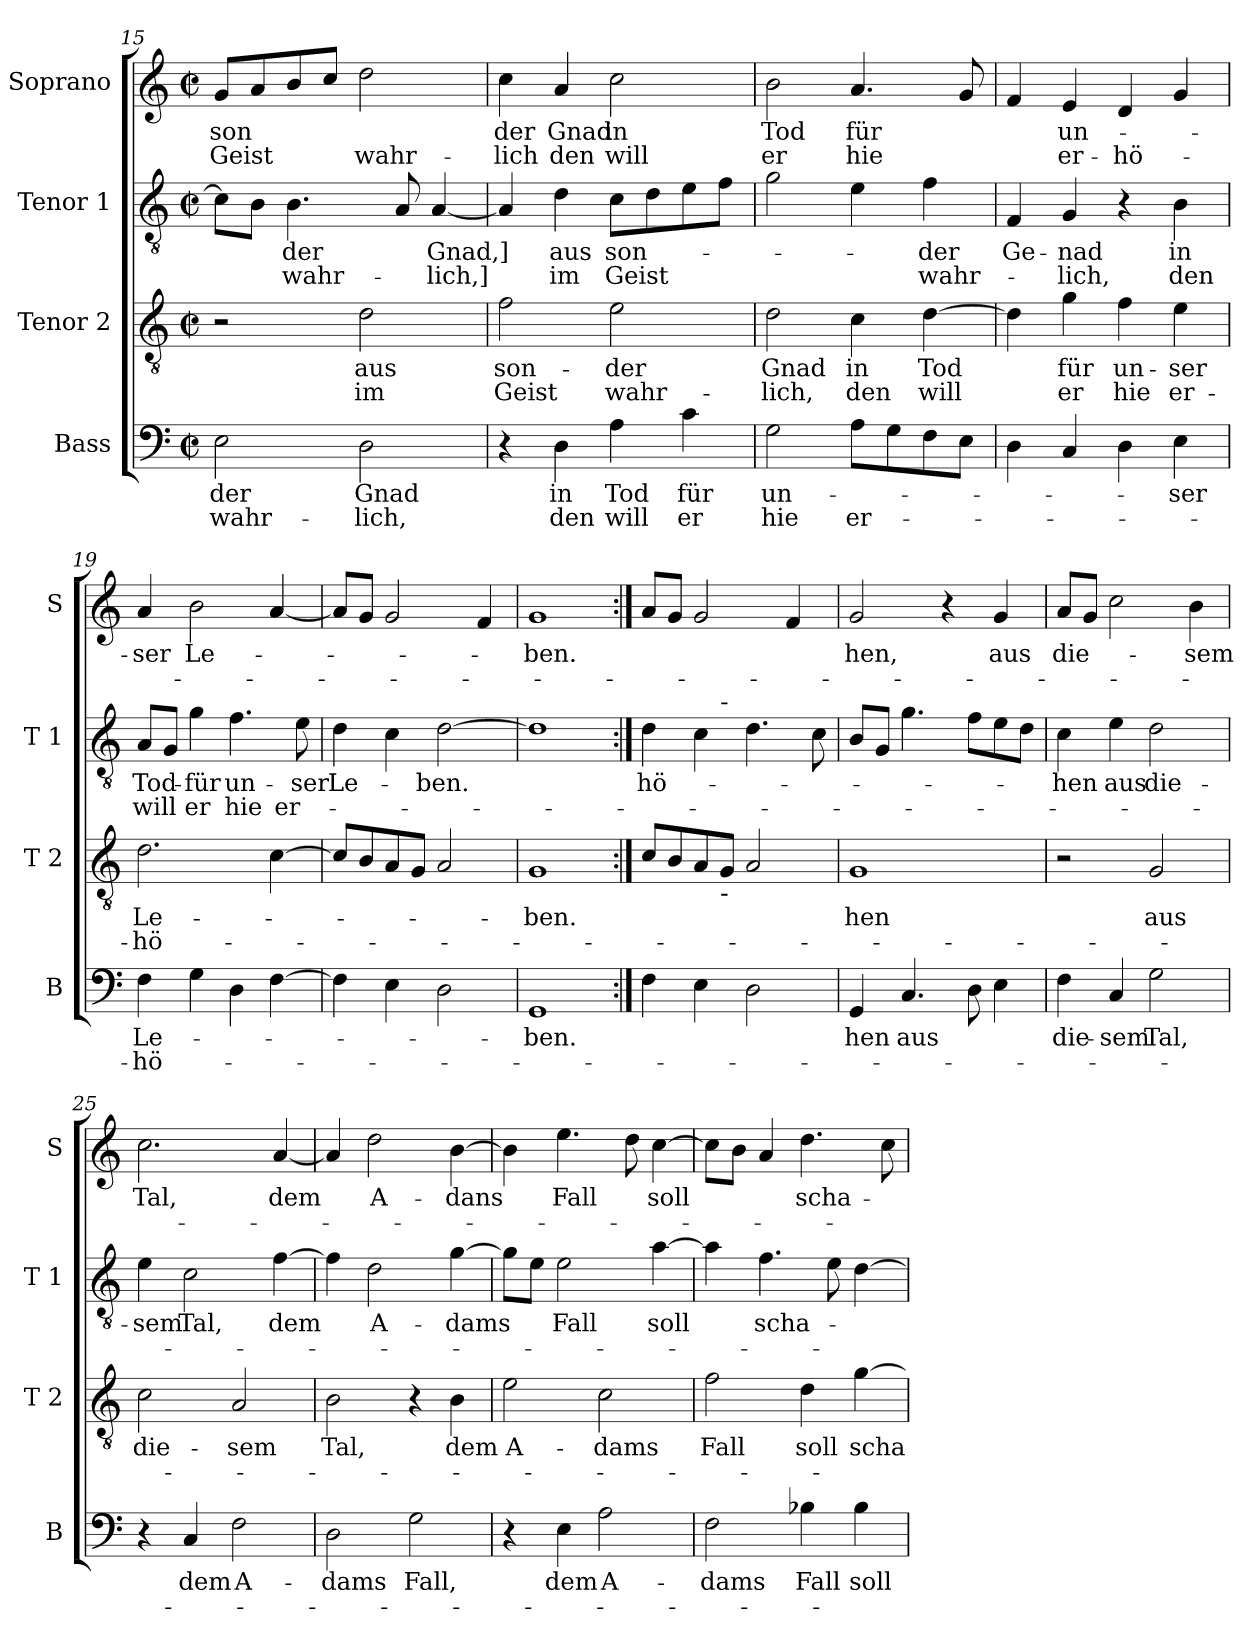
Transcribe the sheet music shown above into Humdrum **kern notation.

**kern	**text	**text	**kern	**text	**text	**kern	**text	**text	**kern	**text	**text
*part4	*part4	*part4	*part3	*part3	*part3	*part2	*part2	*part2	*part1	*part1	*part1
*staff4	*staff4	*staff4	*staff3	*staff3	*staff3	*staff2	*staff2	*staff2	*staff1	*staff1	*staff1
*I"Bass	*	*	*I"Tenor 2	*	*	*I"Tenor 1	*	*	*I"Soprano	*	*
*I'B	*	*	*I'T 2	*	*	*I'T 1	*	*	*I'S	*	*
!!LO:PB:g=z
*clefF4	*	*	*clefGv2	*	*	*clefGv2	*	*	*clefG2	*	*
*k[]	*	*	*k[]	*	*	*k[]	*	*	*k[]	*	*
*C:	*	*	*C:	*	*	*C:	*	*	*C:	*	*
*M2/2	*	*	*M2/2	*	*	*M2/2	*	*	*M2/2	*	*
*met(c|)	*	*	*met(c|)	*	*	*met(c|)	*	*	*met(c|)	*	*
=15	=15	=15	=15	=15	=15	=15	=15	=15	=15	=15	=15
!	!LO:LY:b	!LO:LY:b	!	!	!	!	!	!	!	!LO:LY:b	!LO:LY:b
2E\	-der	wahr-	2r	.	.	8c\L]	.	.	8g/L	son	Geist
.	.	.	.	.	.	8B\J	.	.	8a/	.	.
!	!	!	!	!	!	!	!LO:LY:b	!LO:LY:b	!	!	!
.	.	.	.	.	.	4.B\	der	wahr-	8b/	.	.
.	.	.	.	.	.	.	.	.	8cc/J	.	.
!	!LO:LY:b	!LO:LY:b	!	!LO:LY:b	!LO:LY:b	!	!	!	!	!	!LO:LY:b
2D\	Gnad	-lich,	2d\	aus	im	.	.	.	2dd\	.	wahr-
.	.	.	.	.	.	8A/	.	.	.	.	.
!	!	!	!	!	!	!	!LO:LY:b	!LO:LY:b	!	!	!
.	.	.	.	.	.	[4A/	Gnad,]	-lich,]	.	.	.
=16	=16	=16	=16	=16	=16	=16	=16	=16	=16	=16	=16
!	!	!	!	!LO:LY:b	!LO:LY:b	!	!	!	!	!LO:LY:b	!LO:LY:b
4r	.	.	2f\	son-	Geist	4A/]	.	.	4cc\	der	-lich
!	!LO:LY:b	!LO:LY:b	!	!	!	!	!LO:LY:b	!LO:LY:b	!	!LO:LY:b	!LO:LY:b
4D\	in	den	.	.	.	4d\	aus	im	4a/	Gnad	den
!	!LO:LY:b	!LO:LY:b	!	!LO:LY:b	!LO:LY:b	!	!LO:LY:b	!LO:LY:b	!	!LO:LY:b	!LO:LY:b
4A\	Tod	will	2e\	-der	wahr-	8c\L	son-	Geist	2cc\	in	will
.	.	.	.	.	.	8d\	.	.	.	.	.
!	!LO:LY:b	!LO:LY:b	!	!	!	!	!	!	!	!	!
4c\	für	er	.	.	.	8e\	.	.	.	.	.
.	.	.	.	.	.	8f\J	.	.	.	.	.
=17	=17	=17	=17	=17	=17	=17	=17	=17	=17	=17	=17
!	!LO:LY:b	!LO:LY:b	!	!LO:LY:b	!LO:LY:b	!	!	!	!	!LO:LY:b	!LO:LY:b
2G\	un-	hie	2d\	Gnad	-lich,	2g\	.	.	2b\	Tod	er
!	!	!LO:LY:b	!	!LO:LY:b	!LO:LY:b	!	!	!	!	!LO:LY:b	!LO:LY:b
8A\L	.	er-	4c\	in	den	4e\	.	.	4.a/	für	hie
8G\	.	.	.	.	.	.	.	.	.	.	.
!	!	!	!	!LO:LY:b	!LO:LY:b	!	!LO:LY:b	!LO:LY:b	!	!	!
8F\	.	.	[4d\	Tod	will	4f\	-der	wahr-	.	.	.
8E\J	.	.	.	.	.	.	.	.	8g/	.	.
=18	=18	=18	=18	=18	=18	=18	=18	=18	=18	=18	=18
!	!	!	!	!	!	!	!LO:LY:b	!	!	!	!
4D\	.	.	4d\]	.	.	4F/	Ge-	.	4f/	.	.
!	!	!	!	!LO:LY:b	!LO:LY:b	!	!LO:LY:b	!LO:LY:b	!	!LO:LY:b	!LO:LY:b
4C/	.	.	4g\	für	er	4G/	-nad	-lich,	4e/	un-	er-
!	!	!	!	!LO:LY:b	!LO:LY:b	!	!	!	!	!	!LO:LY:b
4D\	.	.	4f\	un-	hie	4r	.	.	4d/	.	-hö-
!	!LO:LY:b	!	!	!LO:LY:b	!LO:LY:b	!	!LO:LY:b	!LO:LY:b	!	!	!
4E\	-ser	.	4e\	-ser	er-	4B\	in	den	4g/	.	.
=19	=19	=19	=19	=19	=19	=19	=19	=19	=19	=19	=19
!	!LO:LY:b	!LO:LY:b	!	!LO:LY:b	!LO:LY:b	!	!LO:LY:b	!LO:LY:b	!	!LO:LY:b	!
4F\	Le-	-hö-	2.d\	Le-	-hö-	8A/L	Tod-	will	4a/	-ser	.
.	.	.	.	.	.	8G/J	.	.	.	.	.
!	!	!	!	!	!	!	!LO:LY:b	!LO:LY:b	!	!LO:LY:b	!
4G\	.	.	.	.	.	4g\	-für	er	2b\	Le-	.
!	!	!	!	!	!	!	!LO:LY:b	!LO:LY:b	!	!	!
4D\	.	.	.	.	.	4.f\	un-	hie	.	.	.
[4F\	.	.	[4c\	.	.	.	.	.	[4a/	.	.
!	!	!	!	!	!	!	!LO:LY:b	!LO:LY:b	!	!	!
.	.	.	.	.	.	8e\	-ser	er-	.	.	.
=20	=20	=20	=20	=20	=20	=20	=20	=20	=20	=20	=20
!	!	!	!	!	!	!	!LO:LY:b	!	!	!	!
4F\]	.	.	8c/L]	.	.	4d\	Le-	.	8a/L]	.	.
.	.	.	8B/	.	.	.	.	.	8g/J	.	.
4E\	.	.	8A/	.	.	4c\	.	.	2g/	.	.
.	.	.	8G/J	.	.	.	.	.	.	.	.
!	!	!	!	!	!	!	!LO:LY:b	!	!	!	!
2D\	.	.	2A/	.	.	[2d\	-ben.	.	.	.	.
.	.	.	.	.	.	.	.	.	4f/	.	.
=21	=21	=21	=21	=21	=21	=21	=21	=21	=21	=21	=21
!	!LO:LY:b	!	!	!LO:LY:b	!	!	!	!	!	!LO:LY:b	!
1GG	-ben.	.	1G	-ben.	.	1d]	.	.	1g	-ben.	.
!!LO:LB:g=z
=22:|!	=22:|!	=22:|!	=22:|!	=22:|!	=22:|!	=22:|!	=22:|!	=22:|!	=22:|!	=22:|!	=22:|!
!	!	!	!	!	!	!	!LO:LY:b	!	!	!	!
*	*	*	*	*	*	*^	*	*	*	*	*
4F\	.	.	8c/L	.	.	4d\	4.ryy	hö-	.	8a/L	.	.
.	.	.	8B/	.	.	.	.	.	.	8g/J	.	.
4E\	.	.	8A/	.	.	4c\	.	.	.	2g/	.	.
!	!	!	!	!	!	!	!LO:TX:a:t=-	!	!	!	!	!
!	!	!	!LO:TX:b:t=-	!	!	!	!	!	!	!	!	!
.	.	.	8G/J	.	.	.	2ryy	.	.	.	.	.
2D\	.	.	2A/	.	.	4.d\	.	.	.	.	.	.
.	.	.	.	.	.	.	.	.	.	4f/	.	.
.	.	.	.	.	.	8c\	8ryy	.	.	.	.	.
=23	=23	=23	=23	=23	=23	=23	=23	=23	=23	=23	=23	=23
!	!LO:LY:b	!	!	!LO:LY:b	!	!	!	!	!	!	!LO:LY:b	!
*	*	*	*	*	*	*v	*v	*	*	*	*	*
4GG/	hen	.	1G	hen	.	8B/L	.	.	2g/	hen,	.
.	.	.	.	.	.	8G/J	.	.	.	.	.
!	!LO:LY:b	!	!	!	!	!	!	!	!	!	!
4.C/	aus	.	.	.	.	4.g\	.	.	.	.	.
.	.	.	.	.	.	.	.	.	4r	.	.
8D\	.	.	.	.	.	8f\L	.	.	.	.	.
!	!	!	!	!	!	!	!	!	!	!LO:LY:b	!
4E\	.	.	.	.	.	8e\	.	.	4g/	aus	.
.	.	.	.	.	.	8d\J	.	.	.	.	.
=24	=24	=24	=24	=24	=24	=24	=24	=24	=24	=24	=24
!	!LO:LY:b	!	!	!	!	!	!LO:LY:b	!	!	!LO:LY:b	!
4F\	die-	.	2r	.	.	4c\	-hen	.	8a/L	die-	.
.	.	.	.	.	.	.	.	.	8g/J	.	.
!	!LO:LY:b	!	!	!	!	!	!LO:LY:b	!	!	!	!
4C/	-sem	.	.	.	.	4e\	aus	.	2cc\	.	.
!	!LO:LY:b	!	!	!LO:LY:b	!	!	!LO:LY:b	!	!	!	!
2G\	Tal,	.	2G/	aus	.	2d\	die-	.	.	.	.
!	!	!	!	!	!	!	!	!	!	!LO:LY:b	!
.	.	.	.	.	.	.	.	.	4b\	-sem	.
=25	=25	=25	=25	=25	=25	=25	=25	=25	=25	=25	=25
!	!	!	!	!LO:LY:b	!	!	!LO:LY:b	!	!	!LO:LY:b	!
4r	.	.	2c\	die-	.	4e\	-sem	.	2.cc\	Tal,	.
!	!LO:LY:b	!	!	!	!	!	!LO:LY:b	!	!	!	!
4C/	dem	.	.	.	.	2c\	Tal,	.	.	.	.
!	!LO:LY:b	!	!	!LO:LY:b	!	!	!	!	!	!	!
2F\	A-	.	2A/	-sem	.	.	.	.	.	.	.
!	!	!	!	!	!	!	!LO:LY:b	!	!	!LO:LY:b	!
.	.	.	.	.	.	[4f\	dem	.	[4a/	dem	.
=26	=26	=26	=26	=26	=26	=26	=26	=26	=26	=26	=26
!	!LO:LY:b	!	!	!LO:LY:b	!	!	!	!	!	!	!
2D\	-dams	.	2B\	Tal,	.	4f\]	.	.	4a/]	.	.
!	!	!	!	!	!	!	!LO:LY:b	!	!	!LO:LY:b	!
.	.	.	.	.	.	2d\	A-	.	2dd\	A-	.
!	!LO:LY:b	!	!	!	!	!	!	!	!	!	!
2G\	Fall,	.	4r	.	.	.	.	.	.	.	.
!	!	!	!	!LO:LY:b	!	!	!LO:LY:b	!	!	!LO:LY:b	!
.	.	.	4B\	dem	.	[4g\	-dams	.	[4b\	-dans	.
=27	=27	=27	=27	=27	=27	=27	=27	=27	=27	=27	=27
!	!	!	!	!LO:LY:b	!	!	!	!	!	!	!
4r	.	.	2e\	A-	.	8g\L]	.	.	4b\]	.	.
.	.	.	.	.	.	8e\J	.	.	.	.	.
!	!LO:LY:b	!	!	!	!	!	!LO:LY:b	!	!	!LO:LY:b	!
4E\	dem	.	.	.	.	2e\	Fall	.	4.ee\	Fall	.
!	!LO:LY:b	!	!	!LO:LY:b	!	!	!	!	!	!	!
2A\	A-	.	2c\	-dams	.	.	.	.	.	.	.
.	.	.	.	.	.	.	.	.	8dd\	.	.
!	!	!	!	!	!	!	!LO:LY:b	!	!	!LO:LY:b	!
.	.	.	.	.	.	[4a\	soll	.	[4cc\	soll	.
=28	=28	=28	=28	=28	=28	=28	=28	=28	=28	=28	=28
!	!LO:LY:b	!	!	!LO:LY:b	!	!	!	!	!	!	!
2F\	-dams	.	2f\	Fall	.	4a\]	.	.	8cc\L]	.	.
.	.	.	.	.	.	.	.	.	8b\J	.	.
!	!	!	!	!	!	!	!LO:LY:b	!	!	!	!
.	.	.	.	.	.	4.f\	scha-	.	4a/	.	.
!	!LO:LY:b	!	!	!LO:LY:b	!	!	!	!	!	!LO:LY:b	!
4B-X\	Fall	.	4d\	soll	.	.	.	.	4.dd\	scha-	.
.	.	.	.	.	.	8e\	.	.	.	.	.
!	!LO:LY:b	!	!	!LO:LY:b	!	!	!	!	!	!	!
4B-\	soll	.	[4g\	scha-	.	[4d\	.	.	.	.	.
.	.	.	.	.	.	.	.	.	8cc\	.	.
=	=	=	=	=	=	=	=	=	=	=	=
*-	*-	*-	*-	*-	*-	*-	*-	*-	*-	*-	*-
